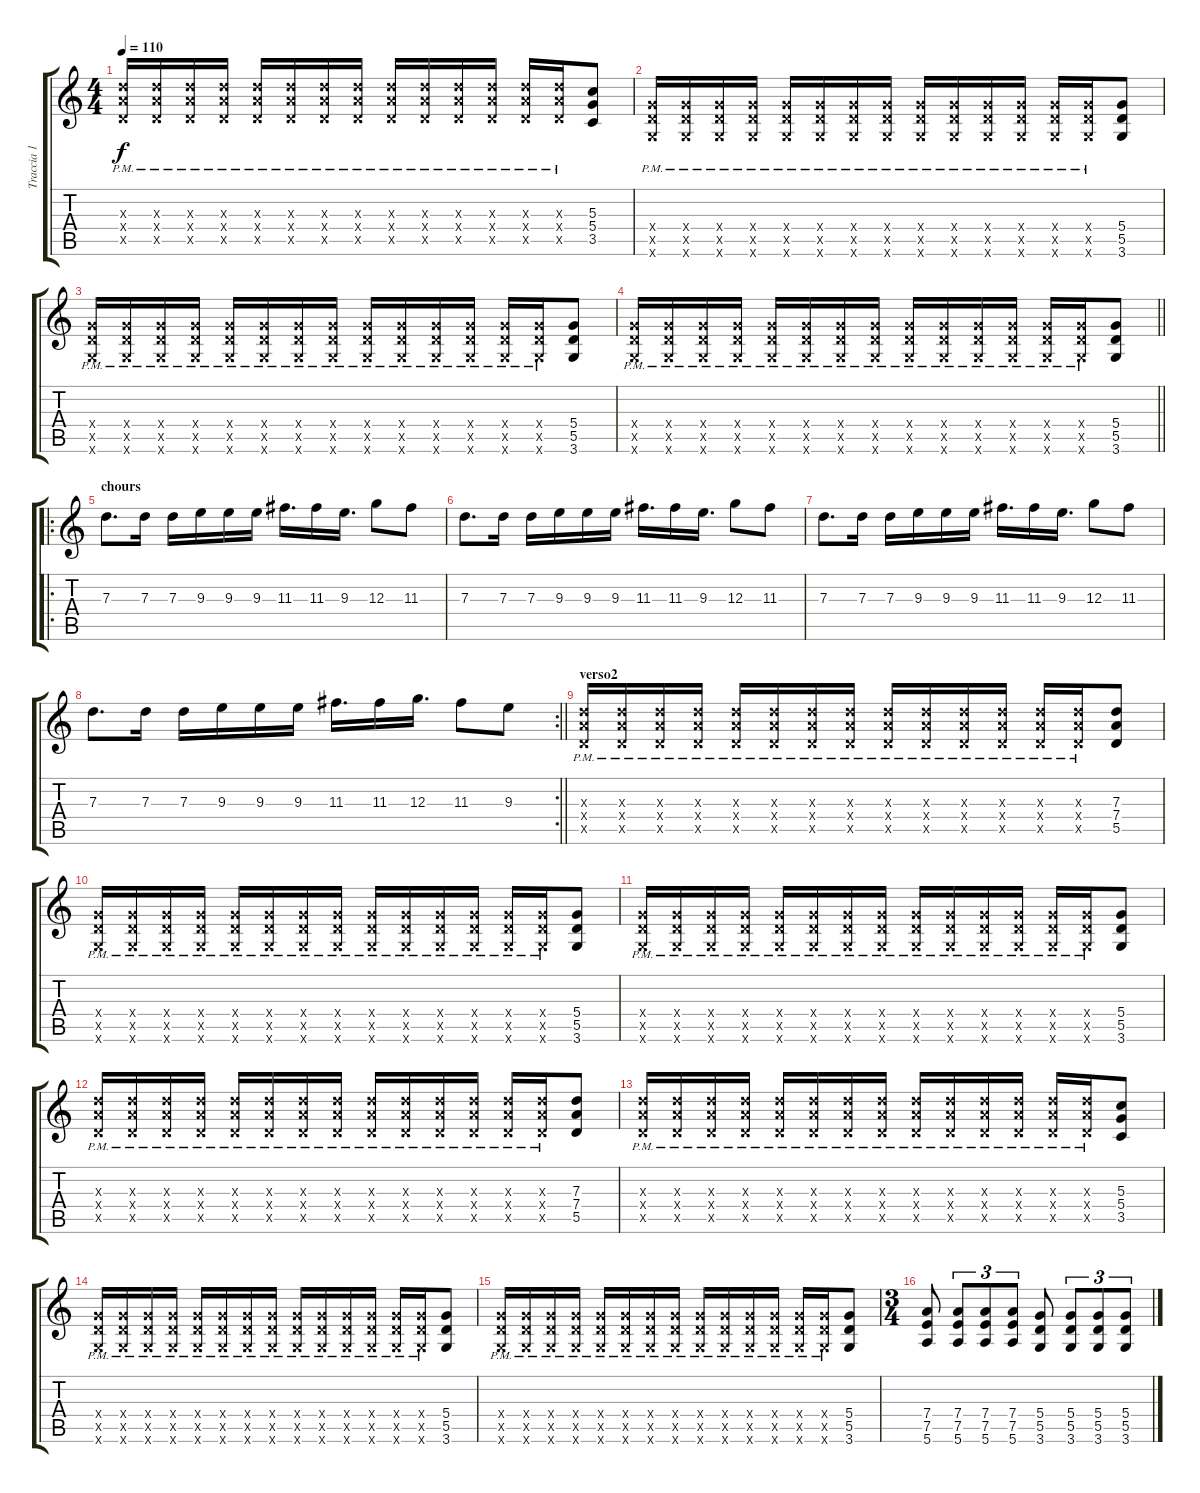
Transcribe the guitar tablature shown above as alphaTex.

\track ("Traccia 1" "Traccia 1") {instrument distortionguitar}
\staff {score tabs}
\tuning (E4 B3 G3 D3 A2 E2) {hide}
\ts (4 4)
\tempo 110
\clef g2
\ks c
(7.3{pm x} 7.4{pm x} 5.5{pm x}).16{dy f} (7.3{pm x} 7.4{pm x} 5.5{pm x}).16 (7.3{pm x} 7.4{pm x} 5.5{pm x}).16 (7.3{pm x} 7.4{pm x} 5.5{pm x}).16 (7.3{pm x} 7.4{pm x} 5.5{pm x}).16 (7.3{pm x} 7.4{pm x} 5.5{pm x}).16 (7.3{pm x} 7.4{pm x} 5.5{pm x}).16 (7.3{pm x} 7.4{pm x} 5.5{pm x}).16 (7.3{pm x} 7.4{pm x} 5.5{pm x}).16 (7.3{pm x} 7.4{pm x} 5.5{pm x}).16 (7.3{pm x} 7.4{pm x} 5.5{pm x}).16 (7.3{pm x} 7.4{pm x} 5.5{pm x}).16 (7.3{pm x} 7.4{pm x} 5.5{pm x}).16 (7.3{pm x} 7.4{pm x} 5.5{pm x}).16 (5.3 5.4 3.5).8 |
(5.4{pm x} 5.5{pm x} 3.6{pm x}).16 (5.4{pm x} 5.5{pm x} 3.6{pm x}).16 (5.4{pm x} 5.5{pm x} 3.6{pm x}).16 (5.4{pm x} 5.5{pm x} 3.6{pm x}).16 (5.4{pm x} 5.5{pm x} 3.6{pm x}).16 (5.4{pm x} 5.5{pm x} 3.6{pm x}).16 (5.4{pm x} 5.5{pm x} 3.6{pm x}).16 (5.4{pm x} 5.5{pm x} 3.6{pm x}).16 (5.4{pm x} 5.5{pm x} 3.6{pm x}).16 (5.4{pm x} 5.5{pm x} 3.6{pm x}).16 (5.4{pm x} 5.5{pm x} 3.6{pm x}).16 (5.4{pm x} 5.5{pm x} 3.6{pm x}).16 (5.4{pm x} 5.5{pm x} 3.6{pm x}).16 (5.4{pm x} 5.5{pm x} 3.6{pm x}).16 (5.4 5.5 3.6).8 |
(5.4{pm x} 5.5{pm x} 3.6{pm x}).16 (5.4{pm x} 5.5{pm x} 3.6{pm x}).16 (5.4{pm x} 5.5{pm x} 3.6{pm x}).16 (5.4{pm x} 5.5{pm x} 3.6{pm x}).16 (5.4{pm x} 5.5{pm x} 3.6{pm x}).16 (5.4{pm x} 5.5{pm x} 3.6{pm x}).16 (5.4{pm x} 5.5{pm x} 3.6{pm x}).16 (5.4{pm x} 5.5{pm x} 3.6{pm x}).16 (5.4{pm x} 5.5{pm x} 3.6{pm x}).16 (5.4{pm x} 5.5{pm x} 3.6{pm x}).16 (5.4{pm x} 5.5{pm x} 3.6{pm x}).16 (5.4{pm x} 5.5{pm x} 3.6{pm x}).16 (5.4{pm x} 5.5{pm x} 3.6{pm x}).16 (5.4{pm x} 5.5{pm x} 3.6{pm x}).16 (5.4 5.5 3.6).8 |
\barLineRight lightlight
(5.4{pm x} 5.5{pm x} 3.6{pm x}).16 (5.4{pm x} 5.5{pm x} 3.6{pm x}).16 (5.4{pm x} 5.5{pm x} 3.6{pm x}).16 (5.4{pm x} 5.5{pm x} 3.6{pm x}).16 (5.4{pm x} 5.5{pm x} 3.6{pm x}).16 (5.4{pm x} 5.5{pm x} 3.6{pm x}).16 (5.4{pm x} 5.5{pm x} 3.6{pm x}).16 (5.4{pm x} 5.5{pm x} 3.6{pm x}).16 (5.4{pm x} 5.5{pm x} 3.6{pm x}).16 (5.4{pm x} 5.5{pm x} 3.6{pm x}).16 (5.4{pm x} 5.5{pm x} 3.6{pm x}).16 (5.4{pm x} 5.5{pm x} 3.6{pm x}).16 (5.4{pm x} 5.5{pm x} 3.6{pm x}).16 (5.4{pm x} 5.5{pm x} 3.6{pm x}).16 (5.4 5.5 3.6).8 |
\ro
\section ("" "chours")
7.3.8{d} 7.3.16 7.3.16 9.3.16 9.3.16 9.3.16 11.3.16{d} 11.3.16 9.3.16{d} 12.3.8 11.3.8 |
7.3.8{d} 7.3.16 7.3.16 9.3.16 9.3.16 9.3.16 11.3.16{d} 11.3.16 9.3.16{d} 12.3.8 11.3.8 |
7.3.8{d} 7.3.16 7.3.16 9.3.16 9.3.16 9.3.16 11.3.16{d} 11.3.16 9.3.16{d} 12.3.8 11.3.8 |
\rc 2
\barLineRight lightlight
7.3.8{d} 7.3.16 7.3.16 9.3.16 9.3.16 9.3.16 11.3.16{d} 11.3.16 12.3.16{d} 11.3.8 9.3.8 |
\section ("" "verso2")
(7.3{pm x} 7.4{pm x} 5.5{pm x}).16 (7.3{pm x} 7.4{pm x} 5.5{pm x}).16 (7.3{pm x} 7.4{pm x} 5.5{pm x}).16 (7.3{pm x} 7.4{pm x} 5.5{pm x}).16 (7.3{pm x} 7.4{pm x} 5.5{pm x}).16 (7.3{pm x} 7.4{pm x} 5.5{pm x}).16 (7.3{pm x} 7.4{pm x} 5.5{pm x}).16 (7.3{pm x} 7.4{pm x} 5.5{pm x}).16 (7.3{pm x} 7.4{pm x} 5.5{pm x}).16 (7.3{pm x} 7.4{pm x} 5.5{pm x}).16 (7.3{pm x} 7.4{pm x} 5.5{pm x}).16 (7.3{pm x} 7.4{pm x} 5.5{pm x}).16 (7.3{pm x} 7.4{pm x} 5.5{pm x}).16 (7.3{pm x} 7.4{pm x} 5.5{pm x}).16 (7.3 7.4 5.5).8 |
(5.4{pm x} 5.5{pm x} 3.6{pm x}).16 (5.4{pm x} 5.5{pm x} 3.6{pm x}).16 (5.4{pm x} 5.5{pm x} 3.6{pm x}).16 (5.4{pm x} 5.5{pm x} 3.6{pm x}).16 (5.4{pm x} 5.5{pm x} 3.6{pm x}).16 (5.4{pm x} 5.5{pm x} 3.6{pm x}).16 (5.4{pm x} 5.5{pm x} 3.6{pm x}).16 (5.4{pm x} 5.5{pm x} 3.6{pm x}).16 (5.4{pm x} 5.5{pm x} 3.6{pm x}).16 (5.4{pm x} 5.5{pm x} 3.6{pm x}).16 (5.4{pm x} 5.5{pm x} 3.6{pm x}).16 (5.4{pm x} 5.5{pm x} 3.6{pm x}).16 (5.4{pm x} 5.5{pm x} 3.6{pm x}).16 (5.4{pm x} 5.5{pm x} 3.6{pm x}).16 (5.4 5.5 3.6).8 |
(5.4{pm x} 5.5{pm x} 3.6{pm x}).16 (5.4{pm x} 5.5{pm x} 3.6{pm x}).16 (5.4{pm x} 5.5{pm x} 3.6{pm x}).16 (5.4{pm x} 5.5{pm x} 3.6{pm x}).16 (5.4{pm x} 5.5{pm x} 3.6{pm x}).16 (5.4{pm x} 5.5{pm x} 3.6{pm x}).16 (5.4{pm x} 5.5{pm x} 3.6{pm x}).16 (5.4{pm x} 5.5{pm x} 3.6{pm x}).16 (5.4{pm x} 5.5{pm x} 3.6{pm x}).16 (5.4{pm x} 5.5{pm x} 3.6{pm x}).16 (5.4{pm x} 5.5{pm x} 3.6{pm x}).16 (5.4{pm x} 5.5{pm x} 3.6{pm x}).16 (5.4{pm x} 5.5{pm x} 3.6{pm x}).16 (5.4{pm x} 5.5{pm x} 3.6{pm x}).16 (5.4 5.5 3.6).8 |
(7.3{pm x} 7.4{pm x} 5.5{pm x}).16 (7.3{pm x} 7.4{pm x} 5.5{pm x}).16 (7.3{pm x} 7.4{pm x} 5.5{pm x}).16 (7.3{pm x} 7.4{pm x} 5.5{pm x}).16 (7.3{pm x} 7.4{pm x} 5.5{pm x}).16 (7.3{pm x} 7.4{pm x} 5.5{pm x}).16 (7.3{pm x} 7.4{pm x} 5.5{pm x}).16 (7.3{pm x} 7.4{pm x} 5.5{pm x}).16 (7.3{pm x} 7.4{pm x} 5.5{pm x}).16 (7.3{pm x} 7.4{pm x} 5.5{pm x}).16 (7.3{pm x} 7.4{pm x} 5.5{pm x}).16 (7.3{pm x} 7.4{pm x} 5.5{pm x}).16 (7.3{pm x} 7.4{pm x} 5.5{pm x}).16 (7.3{pm x} 7.4{pm x} 5.5{pm x}).16 (7.3 7.4 5.5).8 |
(7.3{pm x} 7.4{pm x} 5.5{pm x}).16 (7.3{pm x} 7.4{pm x} 5.5{pm x}).16 (7.3{pm x} 7.4{pm x} 5.5{pm x}).16 (7.3{pm x} 7.4{pm x} 5.5{pm x}).16 (7.3{pm x} 7.4{pm x} 5.5{pm x}).16 (7.3{pm x} 7.4{pm x} 5.5{pm x}).16 (7.3{pm x} 7.4{pm x} 5.5{pm x}).16 (7.3{pm x} 7.4{pm x} 5.5{pm x}).16 (7.3{pm x} 7.4{pm x} 5.5{pm x}).16 (7.3{pm x} 7.4{pm x} 5.5{pm x}).16 (7.3{pm x} 7.4{pm x} 5.5{pm x}).16 (7.3{pm x} 7.4{pm x} 5.5{pm x}).16 (7.3{pm x} 7.4{pm x} 5.5{pm x}).16 (7.3{pm x} 7.4{pm x} 5.5{pm x}).16 (5.3 5.4 3.5).8 |
(5.4{pm x} 5.5{pm x} 3.6{pm x}).16 (5.4{pm x} 5.5{pm x} 3.6{pm x}).16 (5.4{pm x} 5.5{pm x} 3.6{pm x}).16 (5.4{pm x} 5.5{pm x} 3.6{pm x}).16 (5.4{pm x} 5.5{pm x} 3.6{pm x}).16 (5.4{pm x} 5.5{pm x} 3.6{pm x}).16 (5.4{pm x} 5.5{pm x} 3.6{pm x}).16 (5.4{pm x} 5.5{pm x} 3.6{pm x}).16 (5.4{pm x} 5.5{pm x} 3.6{pm x}).16 (5.4{pm x} 5.5{pm x} 3.6{pm x}).16 (5.4{pm x} 5.5{pm x} 3.6{pm x}).16 (5.4{pm x} 5.5{pm x} 3.6{pm x}).16 (5.4{pm x} 5.5{pm x} 3.6{pm x}).16 (5.4{pm x} 5.5{pm x} 3.6{pm x}).16 (5.4 5.5 3.6).8 |
(5.4{pm x} 5.5{pm x} 3.6{pm x}).16 (5.4{pm x} 5.5{pm x} 3.6{pm x}).16 (5.4{pm x} 5.5{pm x} 3.6{pm x}).16 (5.4{pm x} 5.5{pm x} 3.6{pm x}).16 (5.4{pm x} 5.5{pm x} 3.6{pm x}).16 (5.4{pm x} 5.5{pm x} 3.6{pm x}).16 (5.4{pm x} 5.5{pm x} 3.6{pm x}).16 (5.4{pm x} 5.5{pm x} 3.6{pm x}).16 (5.4{pm x} 5.5{pm x} 3.6{pm x}).16 (5.4{pm x} 5.5{pm x} 3.6{pm x}).16 (5.4{pm x} 5.5{pm x} 3.6{pm x}).16 (5.4{pm x} 5.5{pm x} 3.6{pm x}).16 (5.4{pm x} 5.5{pm x} 3.6{pm x}).16 (5.4{pm x} 5.5{pm x} 3.6{pm x}).16 (5.4 5.5 3.6).8 |
\ts (3 4)
(7.4 7.5 5.6).8 (7.4 7.5 5.6).8{tu (3 2)} (7.4 7.5 5.6).8{tu (3 2)} (7.4 7.5 5.6).8{tu (3 2)} (5.4 5.5 3.6).8 (5.4 5.5 3.6).8{tu (3 2)} (5.4 5.5 3.6).8{tu (3 2)} (5.4 5.5 3.6).8{tu (3 2)}
